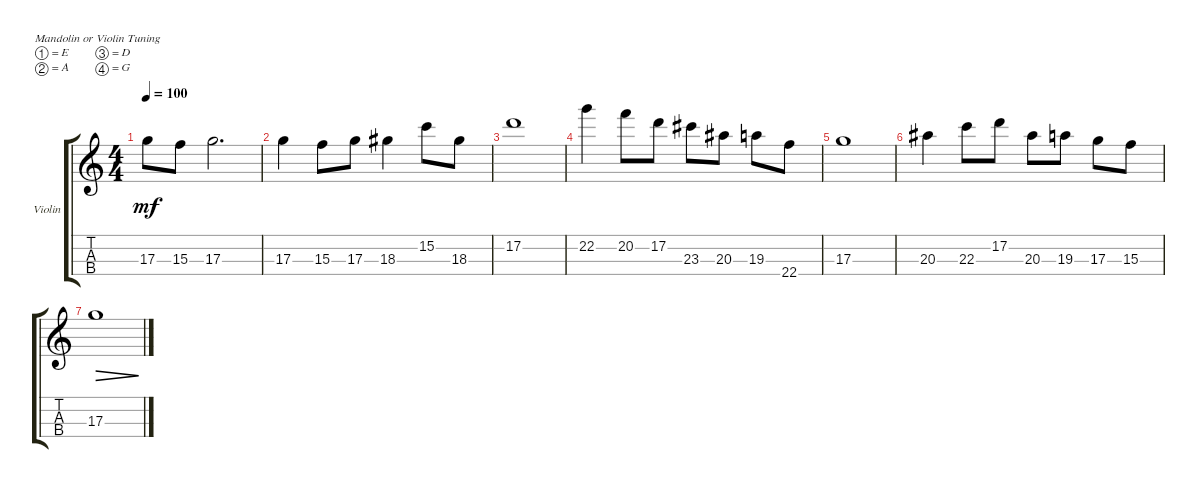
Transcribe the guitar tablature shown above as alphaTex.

\defaultSystemsLayout 4
\bracketExtendMode groupsimilarinstruments
\firstSystemTrackNameOrientation horizontal
\otherSystemsTrackNameOrientation horizontal
\track ("Mark Feldman" "Violin") {instrument violin}
\staff {score tabs}
\tuning (E5 A4 D4 G3)
\ts (4 4)
\tempo 100
\clef g2
\ks c
17.3.8{dy mf} 15.3.8 17.3.2{d} |
17.3.4 15.3.8 17.3.8 18.3.4 15.2.8 18.3.8 |
17.2.1 |
22.2.4 20.2.8 17.2.8 23.3.8 20.3.8 19.3.8 22.4.8 |
17.3.1 |
20.3.4 22.3.8 17.2.8 20.3.8 19.3.8 17.3.8 15.3.8 |
17.3.1{dec}
